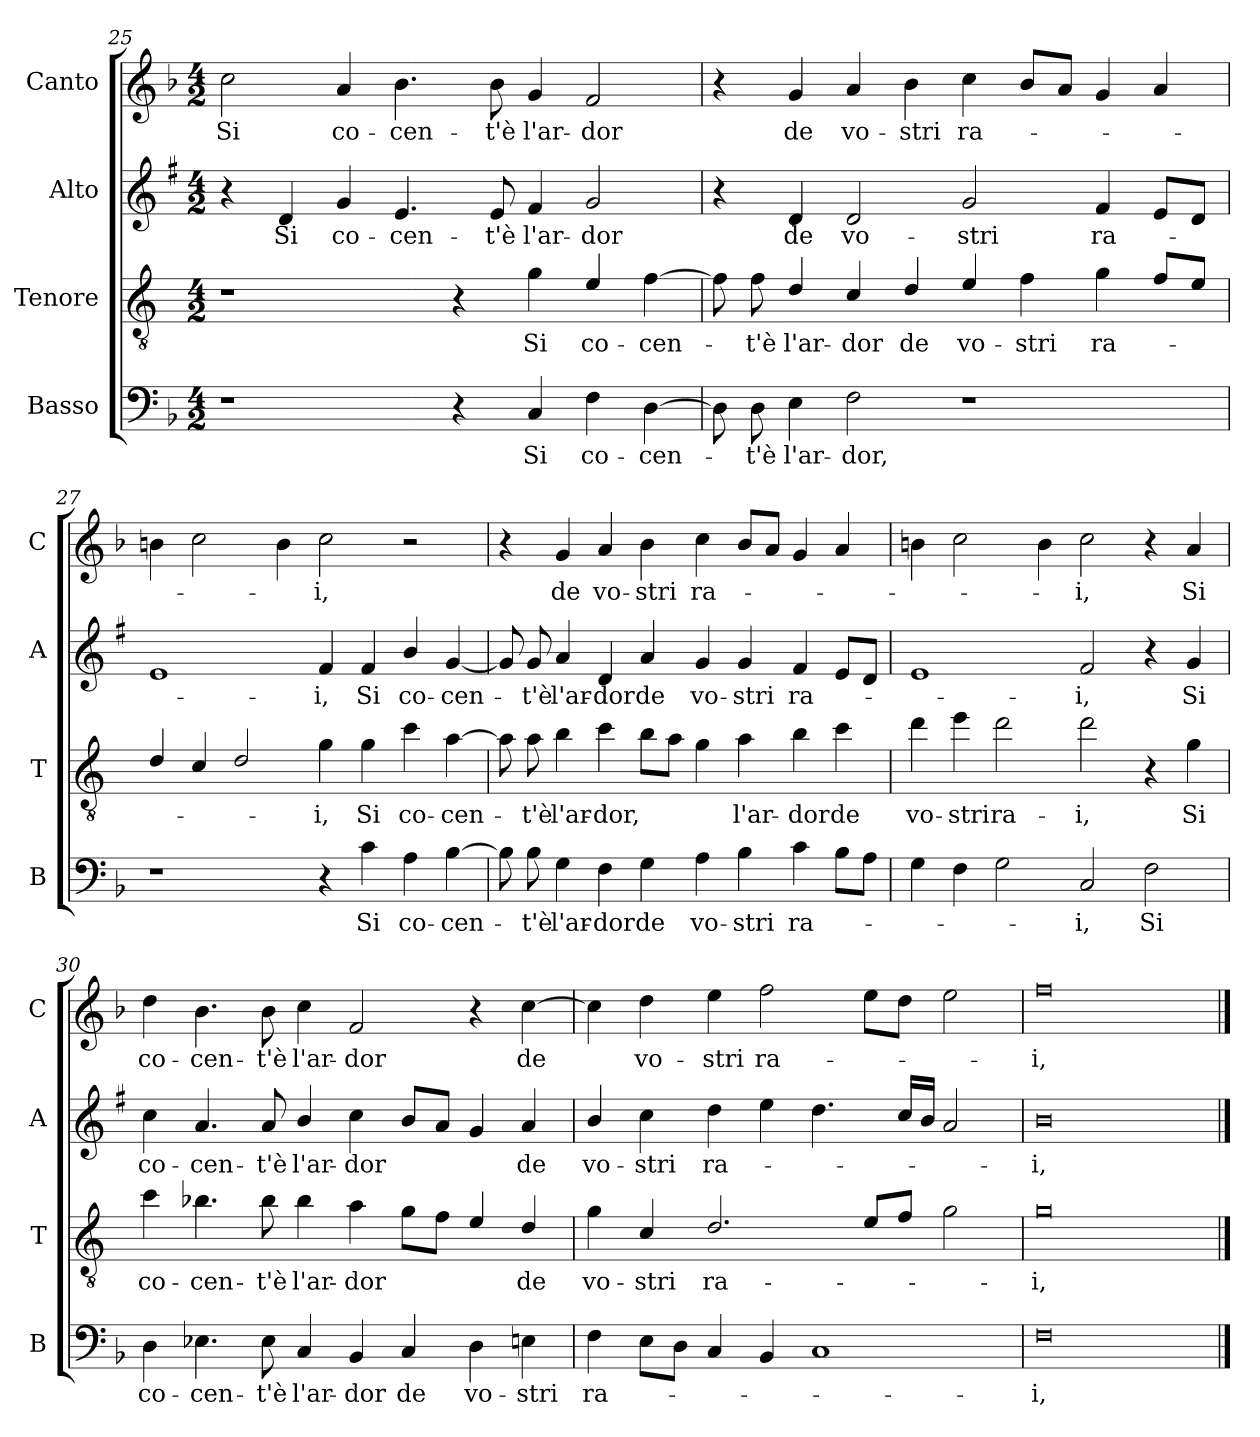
**kern	**text	**kern	**text	**kern	**text	**kern	**text
*part4	*part4	*part3	*part3	*part2	*part2	*part1	*part1
*staff4	*staff4	*staff3	*staff3	*staff2	*staff2	*staff1	*staff1
*I"Basso	*	*I"Tenore	*	*I"Alto	*	*I"Canto	*
*I'B	*	*I'T	*	*I'A	*	*I'C	*
!!LO:LB:g=z
*clefF4	*	*clefGv2	*	*clefG2	*	*clefG2	*
*	*	*ITrd4c7	*	*ITrd1c2	*	*	*
*k[b-]	*	*k[b-]	*	*k[b-]	*	*k[b-]	*
*F:	*	*F:	*	*F:	*	*F:	*
*M4/2	*	*M4/2	*	*M4/2	*	*M4/2	*
=25	=25	=25	=25	=25	=25	=25	=25
!	!	!	!	!	!	!	!LO:LY:b
1r	.	1r	.	4r	.	2cc\	Si
!	!	!	!	!	!LO:LY:b	!	!
.	.	.	.	4c/	Si	.	.
!	!	!	!	!	!LO:LY:b	!	!LO:LY:b
.	.	.	.	4f/	co-	4a/	co-
!	!	!	!	!	!LO:LY:b	!	!LO:LY:b
.	.	.	.	4.d/	-cen-	4.b-\	-cen-
4r	.	4r	.	.	.	.	.
!	!	!	!	!	!LO:LY:b	!	!LO:LY:b
.	.	.	.	8d/	-t'è	8b-\	-t'è
!	!LO:LY:b	!	!LO:LY:b	!	!LO:LY:b	!	!LO:LY:b
4C/	Si	4c\	Si	4e/	l'ar-	4g/	l'ar-
!	!LO:LY:b	!	!LO:LY:b	!	!LO:LY:b	!	!LO:LY:b
4F\	co-	4A/	co-	2f/	-dor	2f/	-dor
!	!LO:LY:b	!	!LO:LY:b	!	!	!	!
[4D\	-cen-	[4B-\	-cen-	.	.	.	.
=26	=26	=26	=26	=26	=26	=26	=26
8D\]	.	8B-\]	.	4r	.	4r	.
!	!LO:LY:b	!	!LO:LY:b	!	!	!	!
8D\	-t'è	8B-\	-t'è	.	.	.	.
!	!LO:LY:b	!	!LO:LY:b	!	!LO:LY:b	!	!LO:LY:b
4E\	l'ar-	4G/	l'ar-	4c/	de	4g/	de
!	!LO:LY:b	!	!LO:LY:b	!	!LO:LY:b	!	!LO:LY:b
2F\	-dor,	4F/	-dor	2c/	vo-	4a/	vo-
!	!	!	!LO:LY:b	!	!	!	!LO:LY:b
.	.	4G/	de	.	.	4b-\	-stri
!	!	!	!LO:LY:b	!	!LO:LY:b	!	!LO:LY:b
1r	.	4A/	vo-	2f/	-stri	4cc\	ra-
!	!	!	!LO:LY:b	!	!	!	!
.	.	4B-\	-stri	.	.	8b-/L	.
.	.	.	.	.	.	8a/J	.
!	!	!	!LO:LY:b	!	!LO:LY:b	!	!
.	.	4c\	ra-	4e/	ra-	4g/	.
.	.	8B-/L	.	8d/L	.	4a/	.
.	.	8A/J	.	8c/J	.	.	.
=27	=27	=27	=27	=27	=27	=27	=27
1r	.	4G/	.	1d	.	4bn\	.
.	.	4F/	.	.	.	2cc\	.
.	.	2G/	.	.	.	.	.
.	.	.	.	.	.	4b\	.
!	!	!	!LO:LY:b	!	!LO:LY:b	!	!LO:LY:b
4r	.	4c\	-i,	4e/	-i,	2cc\	-i,
!	!LO:LY:b	!	!LO:LY:b	!	!LO:LY:b	!	!
4c\	Si	4c\	Si	4e/	Si	.	.
!	!LO:LY:b	!	!LO:LY:b	!	!LO:LY:b	!	!
4A\	co-	4f\	co-	4a/	co-	2r	.
!	!LO:LY:b	!	!LO:LY:b	!	!LO:LY:b	!	!
[4B-\	-cen-	[4d\	-cen-	[4f/	-cen-	.	.
=28	=28	=28	=28	=28	=28	=28	=28
8B-\]	.	8d\]	.	8f/]	.	4r	.
!	!LO:LY:b	!	!LO:LY:b	!	!LO:LY:b	!	!
8B-\	-t'è	8d\	-t'è	8f/	-t'è	.	.
!	!LO:LY:b	!	!LO:LY:b	!	!LO:LY:b	!	!LO:LY:b
4G\	l'ar-	4e\	l'ar-	4g/	l'ar-	4g/	de
!	!LO:LY:b	!	!LO:LY:b	!	!LO:LY:b	!	!LO:LY:b
4F\	-dor	4f\	-dor,	4c/	-dor	4a/	vo-
!	!LO:LY:b	!	!	!	!LO:LY:b	!	!LO:LY:b
4G\	de	8e\L	.	4g/	de	4b-\	-stri
.	.	8d\J	.	.	.	.	.
!	!LO:LY:b	!	!	!	!LO:LY:b	!	!LO:LY:b
4A\	vo-	4c\	.	4f/	vo-	4cc\	ra-
!	!LO:LY:b	!	!LO:LY:b	!	!LO:LY:b	!	!
4B-\	-stri	4d\	l'ar-	4f/	-stri	8b-/L	.
.	.	.	.	.	.	8a/J	.
!	!LO:LY:b	!	!LO:LY:b	!	!LO:LY:b	!	!
4c\	ra-	4e\	-dor	4e/	ra-	4g/	.
!	!	!	!LO:LY:b	!	!	!	!
8B-\L	.	4f\	de	8d/L	.	4a/	.
8A\J	.	.	.	8c/J	.	.	.
!!LO:LB:g=z
=29	=29	=29	=29	=29	=29	=29	=29
!	!	!	!LO:LY:b	!	!	!	!
4G\	.	4g\	vo-	1d	.	4bn\	.
!	!	!	!LO:LY:b	!	!	!	!
4F\	.	4a\	-stri	.	.	2cc\	.
!	!	!	!LO:LY:b	!	!	!	!
2G\	.	2g\	ra-	.	.	.	.
.	.	.	.	.	.	4b\	.
!	!LO:LY:b	!	!LO:LY:b	!	!LO:LY:b	!	!LO:LY:b
2C/	-i,	2g\	-i,	2e/	-i,	2cc\	-i,
!	!LO:LY:b	!	!	!	!	!	!
2F\	Si	4r	.	4r	.	4r	.
!	!	!	!LO:LY:b	!	!LO:LY:b	!	!LO:LY:b
.	.	4c\	Si	4f/	Si	4a/	Si
=30	=30	=30	=30	=30	=30	=30	=30
!	!LO:LY:b	!	!LO:LY:b	!	!LO:LY:b	!	!LO:LY:b
4D\	co-	4f\	co-	4b-\	co-	4dd\	co-
!	!LO:LY:b	!	!LO:LY:b	!	!LO:LY:b	!	!LO:LY:b
4.E-X\	-cen-	4.e-X\	-cen-	4.g/	-cen-	4.b-\	-cen-
!	!LO:LY:b	!	!LO:LY:b	!	!LO:LY:b	!	!LO:LY:b
8E-\	-t'è	8e-\	-t'è	8g/	-t'è	8b-\	-t'è
!	!LO:LY:b	!	!LO:LY:b	!	!LO:LY:b	!	!LO:LY:b
4C/	l'ar-	4e-\	l'ar-	4a/	l'ar-	4cc\	l'ar-
!	!LO:LY:b	!	!LO:LY:b	!	!LO:LY:b	!	!LO:LY:b
4BB-/	-dor	4d\	-dor	4b-\	-dor	2f/	-dor
!	!LO:LY:b	!	!	!	!	!	!
4C/	de	8c\L	.	8a/L	.	.	.
.	.	8B-\J	.	8g/J	.	.	.
!	!LO:LY:b	!	!	!	!	!	!
4D\	vo-	4A/	.	4f/	.	4r	.
!	!LO:LY:b	!	!LO:LY:b	!	!LO:LY:b	!	!LO:LY:b
4En\	-stri	4G/	de	4g/	de	[4cc\	de
=31	=31	=31	=31	=31	=31	=31	=31
!	!LO:LY:b	!	!LO:LY:b	!	!LO:LY:b	!	!
4F\	ra-	4c\	vo-	4a/	vo-	4cc\]	.
!	!	!	!LO:LY:b	!	!LO:LY:b	!	!LO:LY:b
8E\L	.	4F/	-stri	4b-\	-stri	4dd\	vo-
8D\J	.	.	.	.	.	.	.
!	!	!	!LO:LY:b	!	!LO:LY:b	!	!LO:LY:b
4C/	.	2.G/	ra-	4cc\	ra-	4ee\	-stri
!	!	!	!	!	!	!	!LO:LY:b
4BB-/	.	.	.	4dd\	.	2ff\	ra-
1C	.	.	.	4.cc\	.	.	.
.	.	8A/L	.	.	.	8ee\L	.
.	.	8B-/J	.	16b-/LL	.	8dd\J	.
.	.	.	.	16a/JJ	.	.	.
.	.	2c\	.	2g/	.	2ee\	.
=32	=32	=32	=32	=32	=32	=32	=32
!	!LO:LY:b	!	!LO:LY:b	!	!LO:LY:b	!	!LO:LY:b
0F	-i,	0c	-i,	0a	-i,	0ff	-i,
==	==	==	==	==	==	==	==
*-	*-	*-	*-	*-	*-	*-	*-
